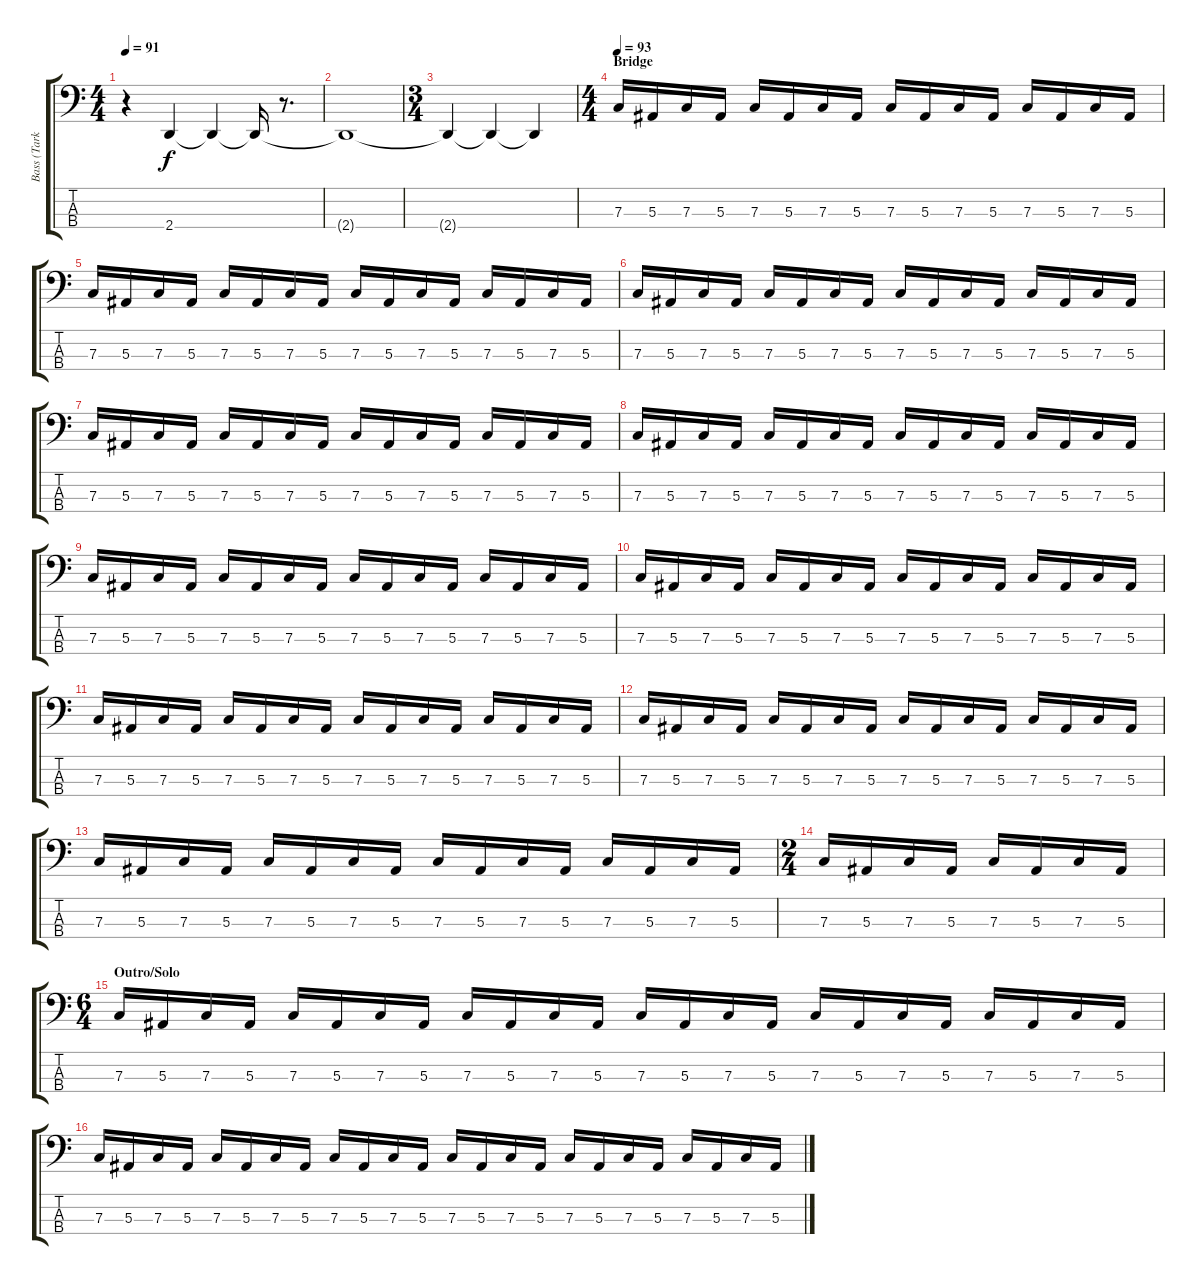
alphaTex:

\track ("Bass (Tarkan)" "Bass (Tark") {instrument electricbassfinger}
\staff {score tabs}
\tuning (Eb2 Bb1 F1 C1) {hide}
\ts (4 4)
\tempo 91
\clef f4
\ks c
r.4{dy f} 2.4.4 2.4{t}.4 2.4{t}.16 r.8{d} |
2.4{t}.1 |
\ts (3 4)
2.4{t}.4 2.4{t}.4 2.4{t}.4 |
\ts (4 4)
\section ("" "Bridge")
\tempo 93
7.3.16 5.3.16 7.3.16 5.3.16 7.3.16 5.3.16 7.3.16 5.3.16 7.3.16 5.3.16 7.3.16 5.3.16 7.3.16 5.3.16 7.3.16 5.3.16 |
7.3.16 5.3.16 7.3.16 5.3.16 7.3.16 5.3.16 7.3.16 5.3.16 7.3.16 5.3.16 7.3.16 5.3.16 7.3.16 5.3.16 7.3.16 5.3.16 |
7.3.16 5.3.16 7.3.16 5.3.16 7.3.16 5.3.16 7.3.16 5.3.16 7.3.16 5.3.16 7.3.16 5.3.16 7.3.16 5.3.16 7.3.16 5.3.16 |
7.3.16 5.3.16 7.3.16 5.3.16 7.3.16 5.3.16 7.3.16 5.3.16 7.3.16 5.3.16 7.3.16 5.3.16 7.3.16 5.3.16 7.3.16 5.3.16 |
7.3.16 5.3.16 7.3.16 5.3.16 7.3.16 5.3.16 7.3.16 5.3.16 7.3.16 5.3.16 7.3.16 5.3.16 7.3.16 5.3.16 7.3.16 5.3.16 |
7.3.16 5.3.16 7.3.16 5.3.16 7.3.16 5.3.16 7.3.16 5.3.16 7.3.16 5.3.16 7.3.16 5.3.16 7.3.16 5.3.16 7.3.16 5.3.16 |
7.3.16 5.3.16 7.3.16 5.3.16 7.3.16 5.3.16 7.3.16 5.3.16 7.3.16 5.3.16 7.3.16 5.3.16 7.3.16 5.3.16 7.3.16 5.3.16 |
7.3.16 5.3.16 7.3.16 5.3.16 7.3.16 5.3.16 7.3.16 5.3.16 7.3.16 5.3.16 7.3.16 5.3.16 7.3.16 5.3.16 7.3.16 5.3.16 |
7.3.16 5.3.16 7.3.16 5.3.16 7.3.16 5.3.16 7.3.16 5.3.16 7.3.16 5.3.16 7.3.16 5.3.16 7.3.16 5.3.16 7.3.16 5.3.16 |
7.3.16 5.3.16 7.3.16 5.3.16 7.3.16 5.3.16 7.3.16 5.3.16 7.3.16 5.3.16 7.3.16 5.3.16 7.3.16 5.3.16 7.3.16 5.3.16 |
\ts (2 4)
7.3.16 5.3.16 7.3.16 5.3.16 7.3.16 5.3.16 7.3.16 5.3.16 |
\ts (6 4)
\section ("" "Outro/Solo")
7.3.16 5.3.16 7.3.16 5.3.16 7.3.16 5.3.16 7.3.16 5.3.16 7.3.16 5.3.16 7.3.16 5.3.16 7.3.16 5.3.16 7.3.16 5.3.16 7.3.16 5.3.16 7.3.16 5.3.16 7.3.16 5.3.16 7.3.16 5.3.16 |
7.3.16 5.3.16 7.3.16 5.3.16 7.3.16 5.3.16 7.3.16 5.3.16 7.3.16 5.3.16 7.3.16 5.3.16 7.3.16 5.3.16 7.3.16 5.3.16 7.3.16 5.3.16 7.3.16 5.3.16 7.3.16 5.3.16 7.3.16 5.3.16
